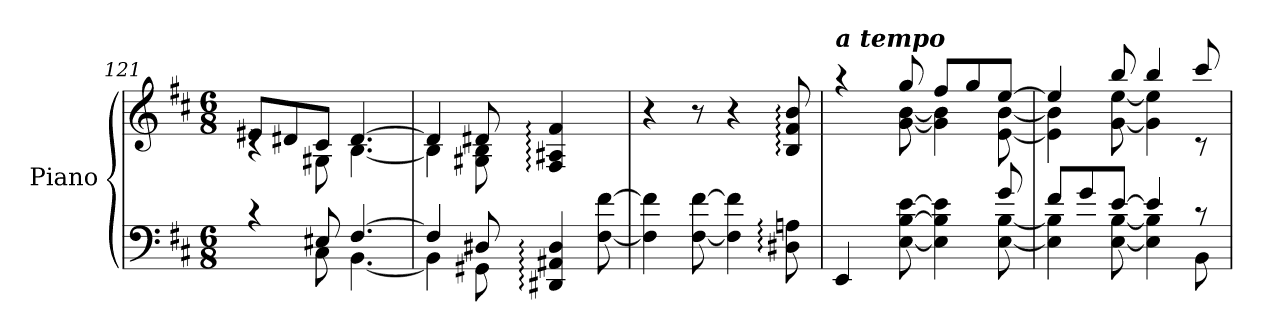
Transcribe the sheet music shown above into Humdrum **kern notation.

**kern	**kern
*part1	*part1
*staff2	*staff1
*I"Piano	*
*I'Pno.	*
*clefF4	*clefG2
*k[f#c#]	*k[f#c#]
*D:	*D:
*M6/8	*M6/8
=121	=121
*^	*^
4rc	4ryy	8e#X/L	4rc
.	.	8d#X/	.
8E#X/	8C#\	8c#/J	8G#X\
[4.F#/	[4.BB\	[4.d#/	[4.B\
=122	=122	=122	=122
4F#/]	4BB\]	4d#/]	4B\]
8D#X/	8GG#X\	8d#X/	8G#X\ 8B\
4DD#X/: 4AA#X/: 4D#/:	4.ryy	4F#/: 4A#X/: 4f#/:	4.ryy
[8F#\ [8f#\	.	8ryy	.
*v	*v	*	*
*	*v	*v
=123	=123
4F#\] 4f#\]	4r
[8F#\ [8f#\	8r
4F#\] 4f#\]	4r
8D#X\: 8An\:	8B/:Z 8f#/:Z 8b/:Z
=124	=124
*^	*^
!	!	!LO:TX:a:Bi:t=a tempo	!
4EE/	8ryy	4raa	4ryy
*v	*v	*	*
[8E\ [8B\ [8e\	8gg/	[8g\ [8b\
4E\] 4B\] 4e\]	8ff#/L	4g\] 4b\]
.	8gg/	.
*^	*	*
8g/	[8E\ [8B\	[8ee/J	[8e\ [8b\
=125	=125	=125	=125
8f#/L	4E\] 4B\]	4ee/]	4e\] 4b\]
8g/	.	.	.
[8e/J	[8E\ [8B\	8bb/	[8g\ [8ee\
4e/]	4E\] 4B\]	4bb/	4g\] 4ee\]
8rc	8BB\	8ccc#/	8rc
*v	*v	*	*
*	*v	*v
=	=
*-	*-
